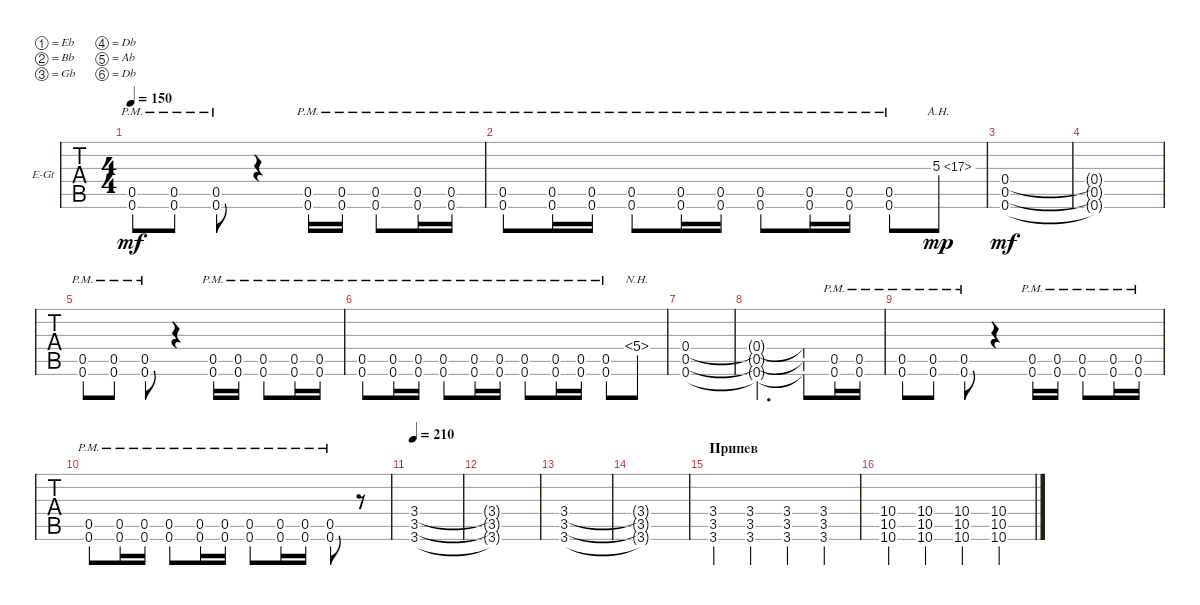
\defaultSystemsLayout 4
\bracketExtendMode groupsimilarinstruments
\firstSystemTrackNameOrientation horizontal
\otherSystemsTrackNameOrientation horizontal
\track ("Electric Guitar" "E-Gt") {instrument distortionguitar}
\staff {tabs}
\tuning (Eb4 Bb3 Gb3 Db3 Ab2 Db2)
\ts (4 4)
\tempo 150
\clef g2
\ks c
(0.6{pm} 0.5{pm}).8{dy mf} (0.6{pm} 0.5{pm}).8 (0.6{pm} 0.5{pm}).8 r.4 (0.6{pm} 0.5{pm}).16 (0.6{pm} 0.5{pm}).16 (0.6{pm} 0.5{pm}).8 (0.6{pm} 0.5{pm}).16 (0.6{pm} 0.5{pm}).16 |
(0.6{pm} 0.5{pm}).8 (0.6{pm} 0.5{pm}).16 (0.6{pm} 0.5{pm}).16 (0.6{pm} 0.5{pm}).8 (0.6{pm} 0.5{pm}).16 (0.6{pm} 0.5{pm}).16 (0.6{pm} 0.5{pm}).8 (0.6{pm} 0.5{pm}).16 (0.6{pm} 0.5{pm}).16 (0.6{pm} 0.5{pm}).8 5.3{ah 12}.8{dy mp} |
(0.6 0.5 0.4).1{dy mf} |
(0.4{t} 0.6{t} 0.5{t}).1 |
(0.6{pm} 0.5{pm}).8 (0.6{pm} 0.5{pm}).8 (0.6{pm} 0.5{pm}).8 r.4 (0.6{pm} 0.5{pm}).16 (0.6{pm} 0.5{pm}).16 (0.6{pm} 0.5{pm}).8 (0.6{pm} 0.5{pm}).16 (0.6{pm} 0.5{pm}).16 |
(0.6{pm} 0.5{pm}).8 (0.6{pm} 0.5{pm}).16 (0.6{pm} 0.5{pm}).16 (0.6{pm} 0.5{pm}).8 (0.6{pm} 0.5{pm}).16 (0.6{pm} 0.5{pm}).16 (0.6{pm} 0.5{pm}).8 (0.6{pm} 0.5{pm}).16 (0.6{pm} 0.5{pm}).16 (0.6{pm} 0.5{pm}).8 5.4{nh}.8 |
(0.6 0.5 0.4).1 |
(0.4{t} 0.6{t} 0.5{t}).2{d} (0.4{t} 0.6{t} 0.5{t}).8 (0.6{pm} 0.5{pm}).16 (0.6{pm} 0.5{pm}).16 |
(0.6{pm} 0.5{pm}).8 (0.6{pm} 0.5{pm}).8 (0.6{pm} 0.5{pm}).8 r.4 (0.6{pm} 0.5{pm}).16 (0.6{pm} 0.5{pm}).16 (0.6{pm} 0.5{pm}).8 (0.6{pm} 0.5{pm}).16 (0.6{pm} 0.5{pm}).16 |
(0.6{pm} 0.5{pm}).8 (0.6{pm} 0.5{pm}).16 (0.6{pm} 0.5{pm}).16 (0.6{pm} 0.5{pm}).8 (0.6{pm} 0.5{pm}).16 (0.6{pm} 0.5{pm}).16 (0.6{pm} 0.5{pm}).8 (0.6{pm} 0.5{pm}).16 (0.6{pm} 0.5{pm}).16 (0.6{pm} 0.5{pm}).8 r.8 |
\tempo 210
(3.6 3.5 3.4).1 |
(3.6{t} 3.5{t} 3.4{t}).1 |
(3.6 3.5 3.4).1 |
(3.6{t} 3.5{t} 3.4{t}).1 |
\section ("" "Припев")
(3.6 3.5 3.4).4 (3.6 3.4 3.5).4 (3.6 3.5 3.4).4 (3.6 3.4 3.5).4 |
(10.5 10.6 10.4).4 (10.5 10.6 10.4).4 (10.5 10.6 10.4).4 (10.5 10.6 10.4).4
